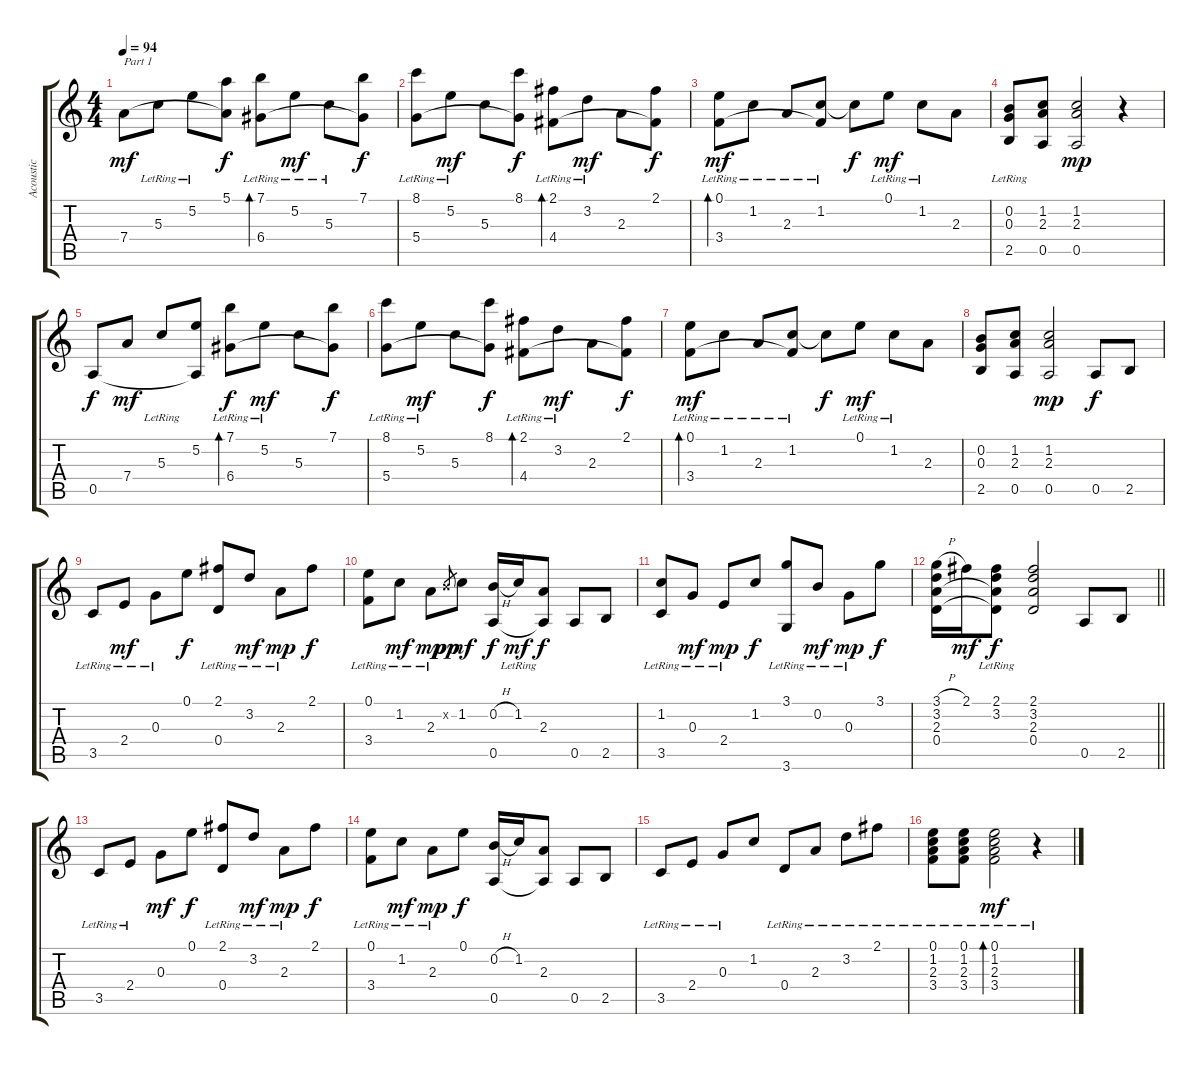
\track ("Acoustic" "Acoustic") {instrument acousticguitarnylon}
\staff {score tabs}
\tuning (E4 B3 G3 D3 A2 E2) {hide}
\ts (4 4)
\tempo 94
\clef g2
\ks c
7.4.8{txt "Part 1" dy mf} 5.3{lr}.8 5.2{lr}.8 (5.1 7.4{t}).8{dy f} (7.1{lr} 6.4{lr}).8{bd 120} 5.2{lr}.8{dy mf} 5.3{lr}.8 (7.1 6.4{t}).8{dy f} |
(8.1{lr} 5.4{lr}).8 5.2{lr}.8{dy mf} 5.3.8 (8.1 5.4{t}).8{dy f} (2.1{lr} 4.4{lr}).8{bd 120} 3.2{lr}.8{dy mf} 2.3.8 (2.1 4.4{t}).8{dy f} |
(0.1{lr} 3.4{lr}).8{bd 30 dy mf} 1.2{lr}.8 2.3{lr}.8 (1.2{lr} 3.4{t}).8 1.2{t}.8{dy f} 0.1{lr}.8{dy mf} 1.2{lr}.8 2.3.8 |
(0.2{lr} 0.3{lr} 2.5).8 (1.2 2.3 0.5).8 (1.2 2.3 0.5).2{dy mp} r.4 |
0.5.8{dy f} 7.4.8{dy mf} 5.3{lr}.8 (5.2 0.5{t}).8 (7.1{lr} 6.4{lr}).8{bd 120 dy f} 5.2{lr}.8{dy mf} 5.3.8 (7.1 6.4{t}).8{dy f} |
(8.1{lr} 5.4{lr}).8 5.2{lr}.8{dy mf} 5.3.8 (8.1 5.4{t}).8{dy f} (2.1{lr} 4.4{lr}).8{bd 120} 3.2{lr}.8{dy mf} 2.3.8 (2.1 4.4{t}).8{dy f} |
(0.1{lr} 3.4{lr}).8{bd 30 dy mf} 1.2{lr}.8 2.3{lr}.8 (1.2{lr} 3.4{t}).8 1.2{t}.8{dy f} 0.1{lr}.8{dy mf} 1.2{lr}.8 2.3.8 |
(0.2 0.3 2.5).8 (1.2 2.3 0.5).8 (1.2 2.3 0.5).2{dy mp} 0.5.8{dy f} 2.5.8 |
3.5{lr}.8 2.4{lr}.8{dy mf} 0.3{lr}.8 0.1.8{dy f} (2.1{lr} 0.4{lr}).8 3.2{lr}.8{dy mf} 2.3{lr}.8{dy mp} 2.1.8{dy f} |
(0.1{lr} 3.4{lr}).8 1.2{lr}.8{dy mf} 2.3{lr}.8{dy mp} 0.2{x}.8{gr dy pp} 1.2.8{dy mf} (0.2{h} 0.5).16{dy f} 1.2{lr}.16{dy mf} (2.3 0.5{t}).8{dy f} 0.5.8 2.5.8 |
(1.2{lr} 3.5{lr}).8 0.3{lr}.8{dy mf} 2.4{lr}.8{dy mp} 1.2.8{dy f} (3.1{lr} 3.6{lr}).8 0.2{lr}.8{dy mf} 0.3{lr}.8{dy mp} 3.1.8{dy f} |
\barLineRight lightlight
(3.1{h} 3.2 2.3 0.4).16 2.1.16{dy mf} (2.1{lr} 3.2{lr} 2.3{t} 0.4{t}).8{dy f} (2.1 3.2 2.3 0.4).2 0.5.8 2.5.8 |
3.5{lr}.8 2.4{lr}.8 0.3.8{dy mf} 0.1.8{dy f} (2.1{lr} 0.4{lr}).8 3.2{lr}.8{dy mf} 2.3{lr}.8{dy mp} 2.1.8{dy f} |
(0.1{lr} 3.4{lr}).8 1.2{lr}.8{dy mf} 2.3{lr}.8{dy mp} 0.1.8{dy f} (0.2{h} 0.5).16 1.2.16 (2.3 0.5{t}).8 0.5.8 2.5.8 |
3.5{lr}.8 2.4{lr}.8 0.3{lr}.8 1.2.8 0.4{lr}.8 2.3{lr}.8 3.2{lr}.8 2.1{lr}.8 |
(0.1{lr} 1.2{lr} 2.3{lr} 3.4{lr}).8 (0.1{lr} 1.2{lr} 2.3{lr} 3.4{lr}).8 (0.1{lr} 1.2{lr} 2.3{lr} 3.4{lr}).2{bd 60 dy mf} r.4
